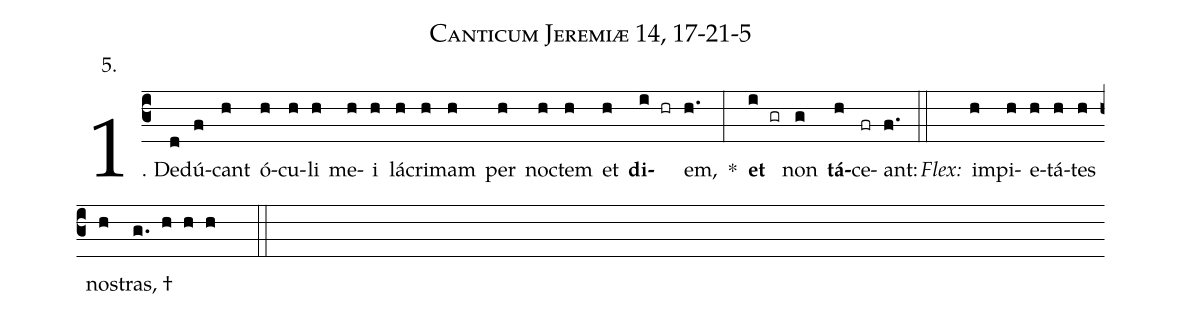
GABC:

name: Canticum Jeremiæ 14, 17-21-5;
annotation: 5.;
%%
(c3)1. De(d)dú(f)cant(h) ó(h)cu(h)li(h) me(h)i(h) lá(h)cri(h)mam(h) per(h) noc(h)tem(h) et(h) <b>di</b>(i hr)em,(h.) *(:) <b>et</b>(i gr) non(g) <b>tá</b>(h)ce(fr)ant:(f.) (::)
<i>Flex:</i>()  im(h)pi(h)e(h)tá(h)tes(h) nos(h)tras, †(g. h h h  ::)
